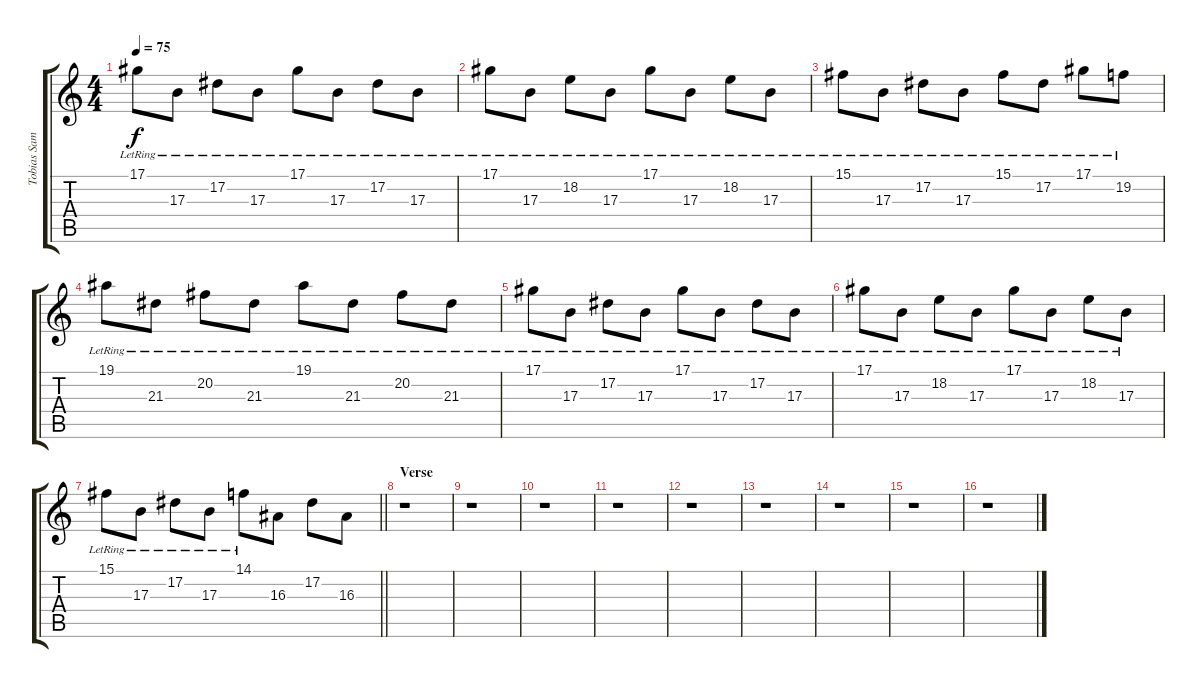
\track ("Tobias Sammet (Piano)" "Tobias Sam") {instrument acousticgrandpiano}
\staff {score tabs}
\tuning (Eb4 Bb3 Gb3 Db3 Ab2 Db2) {hide}
\ts (4 4)
\tempo 75
\clef g2
\ks c
17.1{lr}.8{dy f} 17.3{lr}.8 17.2{lr}.8 17.3{lr}.8 17.1{lr}.8 17.3{lr}.8 17.2{lr}.8 17.3{lr}.8 |
17.1{lr}.8 17.3{lr}.8 18.2{lr}.8 17.3{lr}.8 17.1{lr}.8 17.3{lr}.8 18.2{lr}.8 17.3{lr}.8 |
15.1{lr}.8 17.3{lr}.8 17.2{lr}.8 17.3{lr}.8 15.1{lr}.8 17.2{lr}.8 17.1{lr}.8 19.2{lr}.8 |
19.1{lr}.8 21.3{lr}.8 20.2{lr}.8 21.3{lr}.8 19.1{lr}.8 21.3{lr}.8 20.2{lr}.8 21.3{lr}.8 |
17.1{lr}.8 17.3{lr}.8 17.2{lr}.8 17.3{lr}.8 17.1{lr}.8 17.3{lr}.8 17.2{lr}.8 17.3{lr}.8 |
17.1{lr}.8 17.3{lr}.8 18.2{lr}.8 17.3{lr}.8 17.1{lr}.8 17.3{lr}.8 18.2{lr}.8 17.3{lr}.8 |
\barLineRight lightlight
15.1{lr}.8 17.3{lr}.8 17.2{lr}.8 17.3{lr}.8 14.1{lr}.8 16.3.8 17.2.8 16.3.8 |
\section ("" "Verse")
r.1 |
r.1 |
r.1 |
r.1 |
r.1 |
r.1 |
r.1 |
r.1 |
r.1
